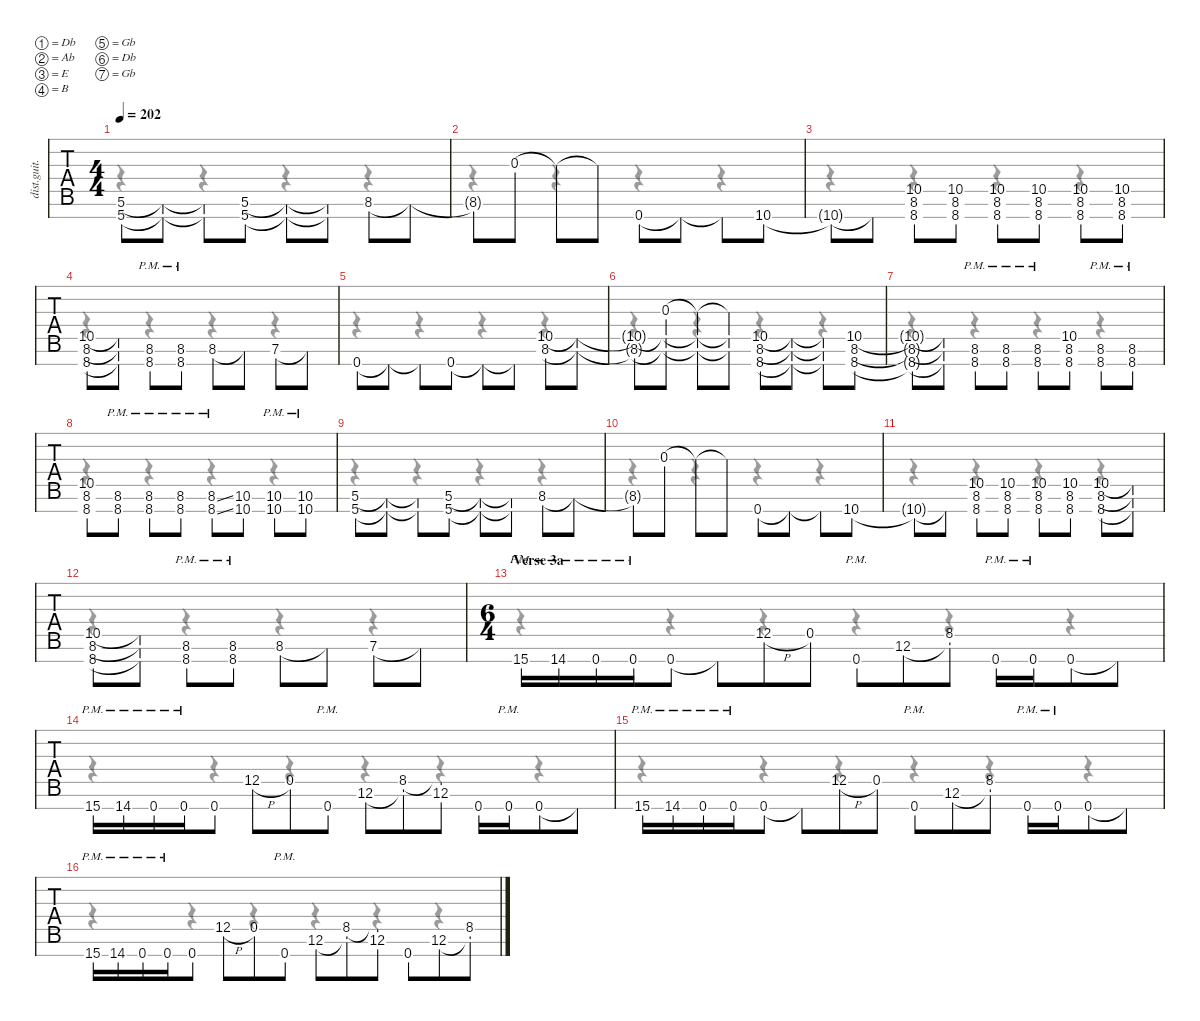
\defaultSystemsLayout 4
\hideDynamics
\bracketExtendMode nobrackets
\track ("Jesse Cash" "dist.guit.") {instrument distortionguitar}
\staff {tabs}
\tuning (Db4 Ab3 E3 B2 Gb2 Db2 Gb1)
\voice
\ts (4 4)
\tempo 202
\clef g2
\ks c
(5.6{acc #} 5.7).8{dy f} (5.6{t acc #} 5.7{t}).8 (5.6{t acc #} 5.7{t}).8 (5.6{acc #} 5.7).8 (5.6{t acc #} 5.7{t}).8 (5.6{t acc #} 5.7{t}).8 8.6.8 8.6{t}.8 |
8.6{t}.8 0.3.8 0.3{t}.8 0.3{t}.8 0.7{acc #}.8 0.7{t acc #}.8 0.7{t acc #}.8 10.7.8 |
10.7{t}.8 10.7{t}.8 (10.5 8.6 8.7).8 (10.5 8.6 8.7).8 (10.5 8.6 8.7).8 (10.5 8.6 8.7).8 (10.5 8.6 8.7).8 (10.5 8.6 8.7).8 |
(10.5 8.6 8.7).8 (10.5{t} 8.6{t} 8.7{t}).8 (8.6{pm} 8.7{pm}).8 (8.6{pm} 8.7{pm}).8 8.6.8 8.6{t}.8 7.6{acc #}.8 7.6{t acc #}.8 |
0.7{acc #}.8 0.7{t acc #}.8 0.7{t acc #}.8 0.7{acc #}.8 0.7{t acc #}.8 0.7{t acc #}.8 (10.5 8.6).8 (10.5{t} 8.6{t}).8 |
(10.5{t} 8.6{t}).8 (0.3 10.5{t} 8.6{t}).8 (0.3{t} 10.5{t} 8.6{t}).8 (0.3{t} 10.5{t} 8.6{t}).8 (10.5 8.6 8.7).8 (10.5{t} 8.6{t} 8.7{t}).8 (10.5{t} 8.6{t} 8.7{t}).8 (10.5 8.6 8.7).8 |
(10.5{t} 8.6{t} 8.7{t}).8 (10.5{t} 8.6{t} 8.7{t}).8 (8.6{pm} 8.7{pm}).8 (8.6{pm} 8.7{pm}).8 (8.6{pm} 8.7{pm}).8 (10.5 8.6 8.7).8 (8.6{pm} 8.7{pm}).8 (8.6{pm} 8.7{pm}).8 |
(10.5 8.6 8.7).8 (8.6{pm} 8.7{pm}).8 (8.6{pm} 8.7{pm}).8 (8.6{pm} 8.7{pm}).8 (8.6{ss} 8.7{ss pm}).8 (10.6 10.7).8 (10.6{pm} 10.7{pm}).8 (10.6{pm} 10.7{pm}).8 |
(5.6{acc #} 5.7).8 (5.6{t acc #} 5.7{t}).8 (5.6{t acc #} 5.7{t}).8 (5.6{acc #} 5.7).8 (5.6{t acc #} 5.7{t}).8 (5.6{t acc #} 5.7{t}).8 8.6.8 8.6{t}.8 |
8.6{t}.8 0.3.8 0.3{t}.8 0.3{t}.8 0.7{acc #}.8 0.7{t acc #}.8 0.7{t acc #}.8 10.7.8 |
10.7{t}.8 10.7{t}.8 (10.5 8.6 8.7).8 (10.5 8.6 8.7).8 (10.5 8.6 8.7).8 (10.5 8.6 8.7).8 (10.5 8.6 8.7).8 (10.5{t} 8.6{t} 8.7{t}).8 |
(10.5 8.6 8.7).8 (10.5{t} 8.6{t} 8.7{t}).8 (8.6{pm} 8.7{pm}).8 (8.6{pm} 8.7{pm}).8 8.6.8 8.6{t}.8 7.6{acc #}.8 7.6{t acc #}.8 |
\ts (6 4)
\beaming (8 3 3 3 3)
\section ("" "Verse 3a")
15.7{pm}.16 14.7{pm acc #}.16 0.7{pm acc #}.16 0.7{pm acc #}.16 0.7{acc #}.8 0.7{t acc #}.8 12.5{h acc #}.8 0.5{acc #}.8 0.7{pm acc #}.8 12.6{acc #}.8 (8.5 12.6{t acc #}).8 0.7{pm acc #}.16 0.7{pm acc #}.16 0.7{acc #}.8 0.7{t acc #}.8 |
15.7{pm}.16 14.7{pm acc #}.16 0.7{pm acc #}.16 0.7{pm acc #}.16 0.7{acc #}.8 12.5{h acc #}.8 0.5{acc #}.8 0.7{pm acc #}.8 12.6{acc #}.8 (8.5 12.6{t acc #}).8 (8.5{t} 12.6{acc #}).8 0.7{acc #}.16 0.7{pm acc #}.16 0.7{acc #}.8 0.7{t acc #}.8 |
15.7{pm}.16 14.7{pm acc #}.16 0.7{pm acc #}.16 0.7{pm acc #}.16 0.7{acc #}.8 0.7{t acc #}.8 12.5{h acc #}.8 0.5{acc #}.8 0.7{pm acc #}.8 12.6{acc #}.8 (8.5 12.6{t acc #}).8 0.7{pm acc #}.16 0.7{pm acc #}.16 0.7{acc #}.8 0.7{t acc #}.8 |
15.7{pm}.16 14.7{pm acc #}.16 0.7{pm acc #}.16 0.7{pm acc #}.16 0.7{acc #}.8 12.5{h acc #}.8 0.5{acc #}.8 0.7{pm acc #}.8 12.6{acc #}.8 (8.5 12.6{t acc #}).8 (8.5{t} 12.6{acc #}).8 0.7{acc #}.8 12.6{acc #}.8 (8.5 12.6{t acc #}).8
\voice
\clef g2
\ottava regular
\simile none
\ks c
r.4{dy mf} r.4 r.4 r.4 |
r.4 r.4 r.4 r.4 |
r.4 r.4 r.4 r.4 |
r.4 r.4 r.4 r.4 |
r.4 r.4 r.4 r.4 |
r.4 r.4 r.4 r.4 |
r.4 r.4 r.4 r.4 |
r.4 r.4 r.4 r.4 |
r.4 r.4 r.4 r.4 |
r.4 r.4 r.4 r.4 |
r.4 r.4 r.4 r.4 |
r.4 r.4 r.4 r.4 |
r.4 r.4 r.4 r.4 r.4 r.4 |
r.4 r.4 r.4 r.4 r.4 r.4 |
r.4 r.4 r.4 r.4 r.4 r.4 |
r.4 r.4 r.4 r.4 r.4 r.4
